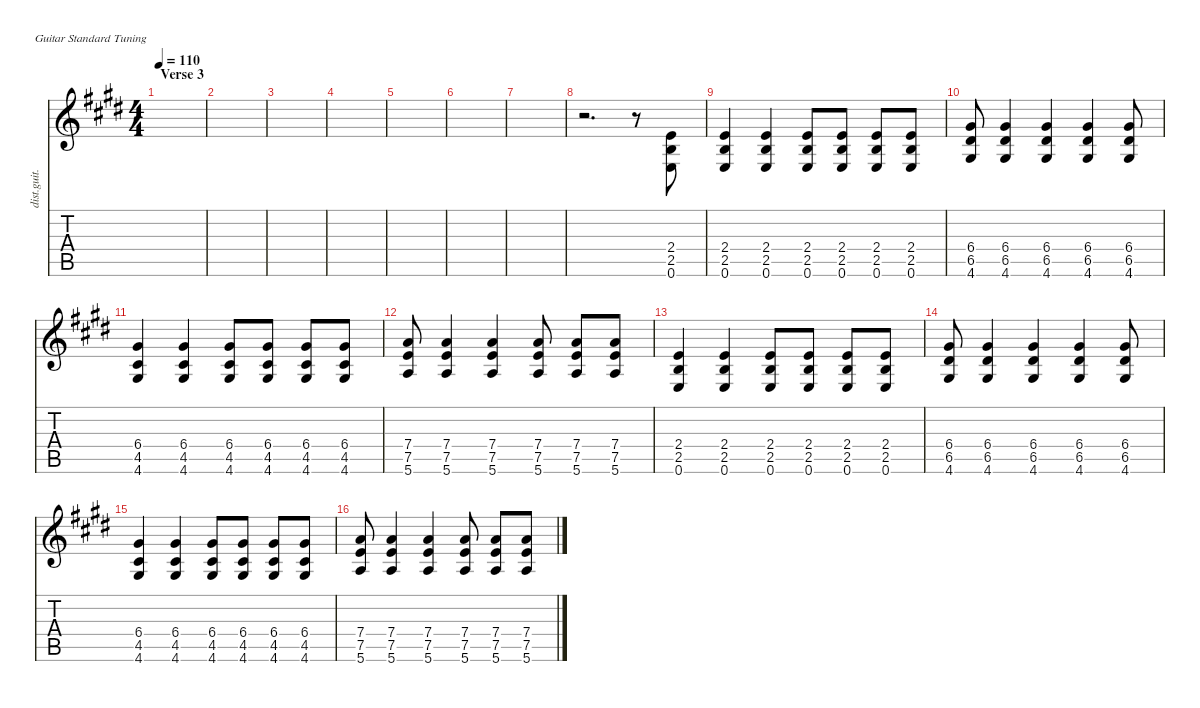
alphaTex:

\defaultSystemsLayout 4
\hideDynamics
\bracketExtendMode nobrackets
\otherSystemsTrackNameOrientation horizontal
\track ("Distortion Guitar" "dist.guit.") {instrument distortionguitar}
\staff {score tabs}
\tuning (E4 B3 G3 D3 A2 E2)
\ts (4 4)
\section ("" "Verse 3")
\tempo 110
\clef g2
\ks e
|
|
|
|
|
|
|
r.2{d beam Down} r.8{beam Down} (0.6{acc forcenatural} 2.5{acc forcenatural} 2.4{acc forcenatural}).8{beam Up} |
(2.4{acc forcenatural} 2.5{acc forcenatural} 0.6{acc forcenatural}).4{beam Up} (0.6{acc forcenatural} 2.5{acc forcenatural} 2.4{acc forcenatural}).4{beam Up} (2.4{acc forcenatural} 2.5{acc forcenatural} 0.6{acc forcenatural}).8{beam Up} (2.4{acc forcenatural} 2.5{acc forcenatural} 0.6{acc forcenatural}).8{beam Up} (2.4{acc forcenatural} 2.5{acc forcenatural} 0.6{acc forcenatural}).8{beam Up} (2.4{acc forcenatural} 2.5{acc forcenatural} 0.6{acc forcenatural}).8{beam Up} |
(4.6{acc #} 6.5{acc #} 6.4{acc #}).8{beam Up} (6.5{acc #} 4.6{acc #} 6.4{acc #}).4{beam Up} (6.5{acc #} 4.6{acc #} 6.4{acc #}).4{beam Up} (6.5{acc #} 4.6{acc #} 6.4{acc #}).4{beam Up} (4.6{acc #} 6.5{acc #} 6.4{acc #}).8{beam Up} |
(4.5{acc #} 6.4{acc #} 4.6{acc #}).4{beam Up} (4.5{acc #} 6.4{acc #} 4.6{acc #}).4{beam Up} (4.5{acc #} 6.4{acc #} 4.6{acc #}).8{beam Up} (4.5{acc #} 6.4{acc #} 4.6{acc #}).8{beam Up} (4.5{acc #} 6.4{acc #} 4.6{acc #}).8{beam Up} (4.5{acc #} 6.4{acc #} 4.6{acc #}).8{beam Up} |
(5.6{acc forcenatural} 7.5{acc forcenatural} 7.4{acc forcenatural}).8{beam Up} (5.6{acc forcenatural} 7.5{acc forcenatural} 7.4{acc forcenatural}).4{beam Up} (5.6{acc forcenatural} 7.5{acc forcenatural} 7.4{acc forcenatural}).4{beam Up} (5.6{acc forcenatural} 7.5{acc forcenatural} 7.4{acc forcenatural}).8{beam Up} (5.6{acc forcenatural} 7.5{acc forcenatural} 7.4{acc forcenatural}).8{beam Up} (5.6{acc forcenatural} 7.5{acc forcenatural} 7.4{acc forcenatural}).8{beam Up} |
(2.4{acc forcenatural} 2.5{acc forcenatural} 0.6{acc forcenatural}).4{beam Up} (2.4{acc forcenatural} 2.5{acc forcenatural} 0.6{acc forcenatural}).4{beam Up} (2.4{acc forcenatural} 2.5{acc forcenatural} 0.6{acc forcenatural}).8{beam Up} (2.4{acc forcenatural} 2.5{acc forcenatural} 0.6{acc forcenatural}).8{beam Up} (2.4{acc forcenatural} 2.5{acc forcenatural} 0.6{acc forcenatural}).8{beam Up} (2.4{acc forcenatural} 2.5{acc forcenatural} 0.6{acc forcenatural}).8{beam Up} |
(6.4{acc #} 6.5{acc #} 4.6{acc #}).8{beam Up} (6.4{acc #} 6.5{acc #} 4.6{acc #}).4{beam Up} (6.4{acc #} 6.5{acc #} 4.6{acc #}).4{beam Up} (6.4{acc #} 6.5{acc #} 4.6{acc #}).4{beam Up} (6.4{acc #} 6.5{acc #} 4.6{acc #}).8{beam Up} |
(4.5{acc #} 6.4{acc #} 4.6{acc #}).4{beam Up} (4.5{acc #} 6.4{acc #} 4.6{acc #}).4{beam Up} (4.5{acc #} 6.4{acc #} 4.6{acc #}).8{beam Up} (4.5{acc #} 6.4{acc #} 4.6{acc #}).8{beam Up} (4.5{acc #} 6.4{acc #} 4.6{acc #}).8{beam Up} (4.5{acc #} 6.4{acc #} 4.6{acc #}).8{beam Up} |
(5.6{acc forcenatural} 7.5{acc forcenatural} 7.4{acc forcenatural}).8{beam Up} (5.6{acc forcenatural} 7.5{acc forcenatural} 7.4{acc forcenatural}).4{beam Up} (5.6{acc forcenatural} 7.5{acc forcenatural} 7.4{acc forcenatural}).4{beam Up} (5.6{acc forcenatural} 7.5{acc forcenatural} 7.4{acc forcenatural}).8{beam Up} (5.6{acc forcenatural} 7.5{acc forcenatural} 7.4{acc forcenatural}).8{beam Up} (5.6{acc forcenatural} 7.5{acc forcenatural} 7.4{acc forcenatural}).8{beam Up}
